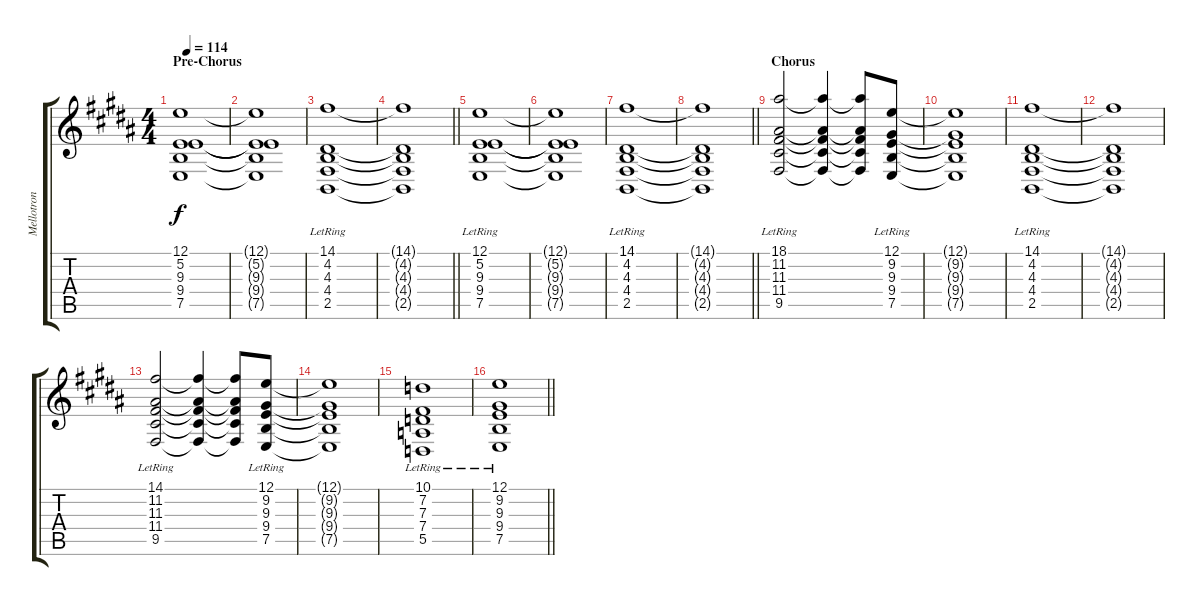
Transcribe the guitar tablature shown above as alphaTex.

\track ("Mellotron" "Mellotron") {instrument lead6voice}
\staff {score tabs}
\tuning (E4 B3 G3 D3 A2 E2) {hide}
\ts (4 4)
\section ("" "Pre-Chorus")
\tempo 114
\clef g2
\ks b
(12.1{t} 5.2{t} 9.3{t} 9.4{t} 7.5{t}).1{dy f} |
(12.1{t} 5.2{t} 9.3{t} 9.4{t} 7.5{t}).1 |
(14.1{lr} 4.2 4.3 4.4 2.5).1 |
\barLineRight lightlight
(14.1{t} 4.2{t} 4.3{t} 4.4{t} 2.5{t}).1 |
(12.1 5.2 9.3 9.4{lr} 7.5).1 |
(12.1{t} 5.2{t} 9.3{t} 9.4{t} 7.5{t}).1 |
(14.1{lr} 4.2 4.3 4.4 2.5).1 |
\barLineRight lightlight
(14.1{t} 4.2{t} 4.3{t} 4.4{t} 2.5{t}).1 |
\section ("" "Chorus")
(18.1 11.2 11.3 11.4{lr} 9.5).2 (18.1{t} 11.2{t} 11.3{t} 11.4{t} 9.5{t}).4 (18.1{t} 11.2{t} 11.3{t} 11.4{t} 9.5{t}).8 (12.1 9.2 9.3 9.4{lr} 7.5).8 |
(12.1{t} 9.2{t} 9.3{t} 9.4{t} 7.5{t}).1 |
(14.1{lr} 4.2 4.3 4.4 2.5).1 |
(14.1{t} 4.2{t} 4.3{t} 4.4{t} 2.5{t}).1 |
(14.1 11.2 11.3 11.4{lr} 9.5).2 (14.1{t} 11.2{t} 11.3{t} 11.4{t} 9.5{t}).4 (14.1{t} 11.2{t} 11.3{t} 11.4{t} 9.5{t}).8 (12.1 9.2 9.3 9.4{lr} 7.5).8 |
(12.1{t} 9.2{t} 9.3{t} 9.4{t} 7.5{t}).1 |
(10.1{lr} 7.2 7.3 7.4 5.5).1 |
\barLineRight lightlight
(12.1 9.2 9.3 9.4{lr} 7.5).1
